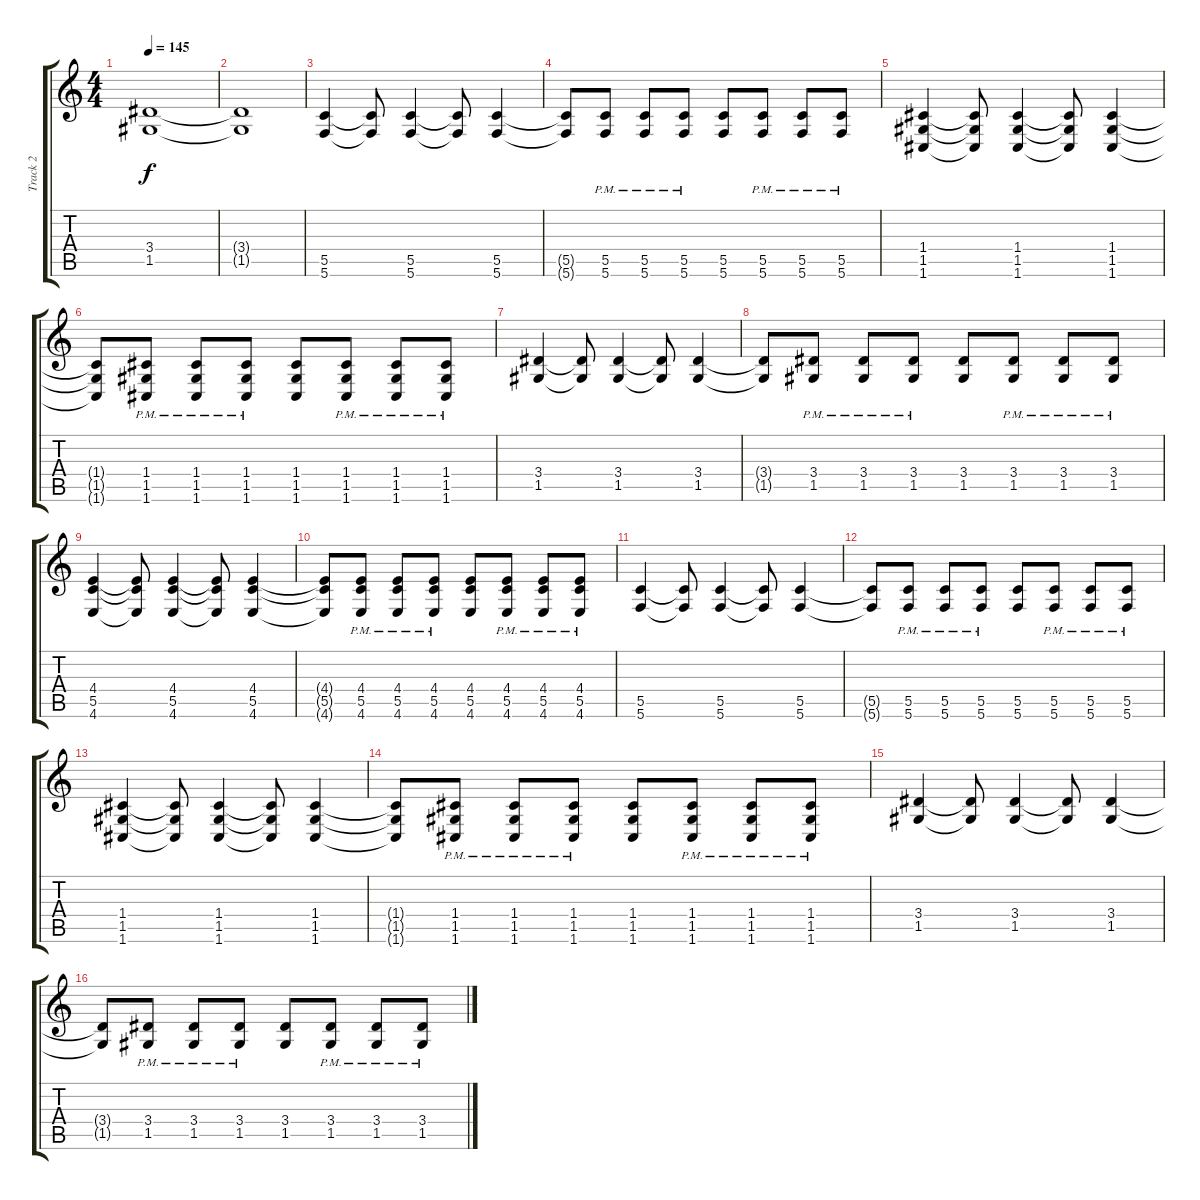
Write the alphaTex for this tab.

\track ("Track 2" "Track 2") {instrument overdrivenguitar}
\staff {score tabs}
\tuning (D4 A3 F3 C3 G2 C2) {hide}
\ts (4 4)
\tempo 145
\clef g2
\ks c
(3.4 1.5).1{dy f} |
(3.4{t} 1.5{t}).1 |
(5.5 5.6).4 (5.5{t} 5.6{t}).8 (5.5 5.6).4 (5.5{t} 5.6{t}).8 (5.5 5.6).4 |
(5.5{t} 5.6{t}).8 (5.5{pm} 5.6{pm}).8 (5.5{pm} 5.6{pm}).8 (5.5{pm} 5.6{pm}).8 (5.5 5.6).8 (5.5{pm} 5.6{pm}).8 (5.5{pm} 5.6{pm}).8 (5.5{pm} 5.6{pm}).8 |
(1.4 1.5 1.6).4 (1.4{t} 1.5{t} 1.6{t}).8 (1.4 1.5 1.6).4 (1.4{t} 1.5{t} 1.6{t}).8 (1.4 1.5 1.6).4 |
(1.4{t} 1.5{t} 1.6{t}).8 (1.4{pm} 1.5{pm} 1.6{pm}).8 (1.4{pm} 1.5{pm} 1.6{pm}).8 (1.4{pm} 1.5{pm} 1.6{pm}).8 (1.4 1.5 1.6).8 (1.4{pm} 1.5{pm} 1.6{pm}).8 (1.4{pm} 1.5{pm} 1.6{pm}).8 (1.4{pm} 1.5{pm} 1.6{pm}).8 |
(3.4 1.5).4 (3.4{t} 1.5{t}).8 (3.4 1.5).4 (3.4{t} 1.5{t}).8 (3.4 1.5).4 |
(3.4{t} 1.5{t}).8 (3.4{pm} 1.5{pm}).8 (3.4{pm} 1.5{pm}).8 (3.4{pm} 1.5{pm}).8 (3.4 1.5).8 (3.4{pm} 1.5{pm}).8 (3.4{pm} 1.5{pm}).8 (3.4{pm} 1.5{pm}).8 |
(4.4 5.5 4.6).4 (4.4{t} 5.5{t} 4.6{t}).8 (4.4 5.5 4.6).4 (4.4{t} 5.5{t} 4.6{t}).8 (4.4 5.5 4.6).4 |
(4.4{t} 5.5{t} 4.6{t}).8 (4.4{pm} 5.5{pm} 4.6{pm}).8 (4.4{pm} 5.5{pm} 4.6{pm}).8 (4.4{pm} 5.5{pm} 4.6{pm}).8 (4.4 5.5 4.6).8 (4.4{pm} 5.5{pm} 4.6{pm}).8 (4.4{pm} 5.5{pm} 4.6{pm}).8 (4.4{pm} 5.5{pm} 4.6{pm}).8 |
(5.5 5.6).4 (5.5{t} 5.6{t}).8 (5.5 5.6).4 (5.5{t} 5.6{t}).8 (5.5 5.6).4 |
(5.5{t} 5.6{t}).8 (5.5{pm} 5.6{pm}).8 (5.5{pm} 5.6{pm}).8 (5.5{pm} 5.6{pm}).8 (5.5 5.6).8 (5.5{pm} 5.6{pm}).8 (5.5{pm} 5.6{pm}).8 (5.5{pm} 5.6{pm}).8 |
(1.4 1.5 1.6).4 (1.4{t} 1.5{t} 1.6{t}).8 (1.4 1.5 1.6).4 (1.4{t} 1.5{t} 1.6{t}).8 (1.4 1.5 1.6).4 |
(1.4{t} 1.5{t} 1.6{t}).8 (1.4{pm} 1.5{pm} 1.6{pm}).8 (1.4{pm} 1.5{pm} 1.6{pm}).8 (1.4{pm} 1.5{pm} 1.6{pm}).8 (1.4 1.5 1.6).8 (1.4{pm} 1.5{pm} 1.6{pm}).8 (1.4{pm} 1.5{pm} 1.6{pm}).8 (1.4{pm} 1.5{pm} 1.6{pm}).8 |
(3.4 1.5).4 (3.4{t} 1.5{t}).8 (3.4 1.5).4 (3.4{t} 1.5{t}).8 (3.4 1.5).4 |
(3.4{t} 1.5{t}).8 (3.4{pm} 1.5{pm}).8 (3.4{pm} 1.5{pm}).8 (3.4{pm} 1.5{pm}).8 (3.4 1.5).8 (3.4{pm} 1.5{pm}).8 (3.4{pm} 1.5{pm}).8 (3.4{pm} 1.5{pm}).8
